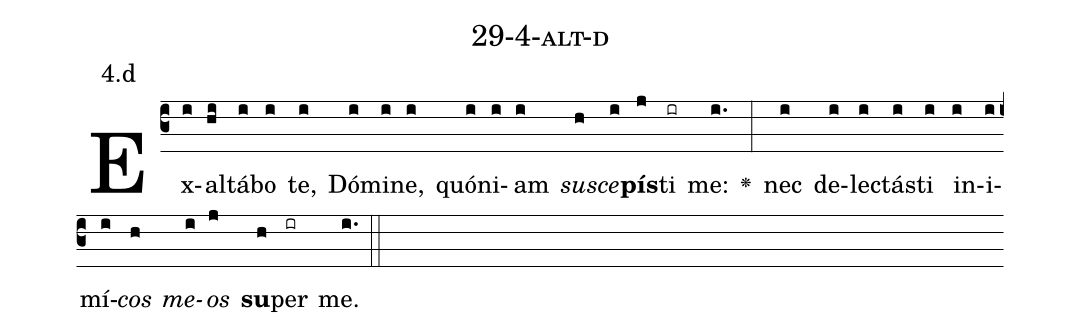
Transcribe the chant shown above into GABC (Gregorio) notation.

name: 29-4-alt-d;
annotation: 4.d;
%%
(c3)Ex(i)al(hi)tá(i)bo(i) te,(i) Dó(i)mi(i)ne,(i) quón(i)i(i)am(i) <i>su</i>(h)<i>sce</i>(i)<b>pís</b>(j)ti(ir) me:(i.) <v>\greheightstar</v>(:) nec(i) de(i)lec(i)tás(i)ti(i) in(i)i(i)mí(i)<i>cos</i>(h) <i>me</i>(i)<i>os</i>(j) <b>su</b>(h)per(ir) me.(i.) (::)


%E(i) u(h) o(i) u(j) a(h) e.(i.) (::)
